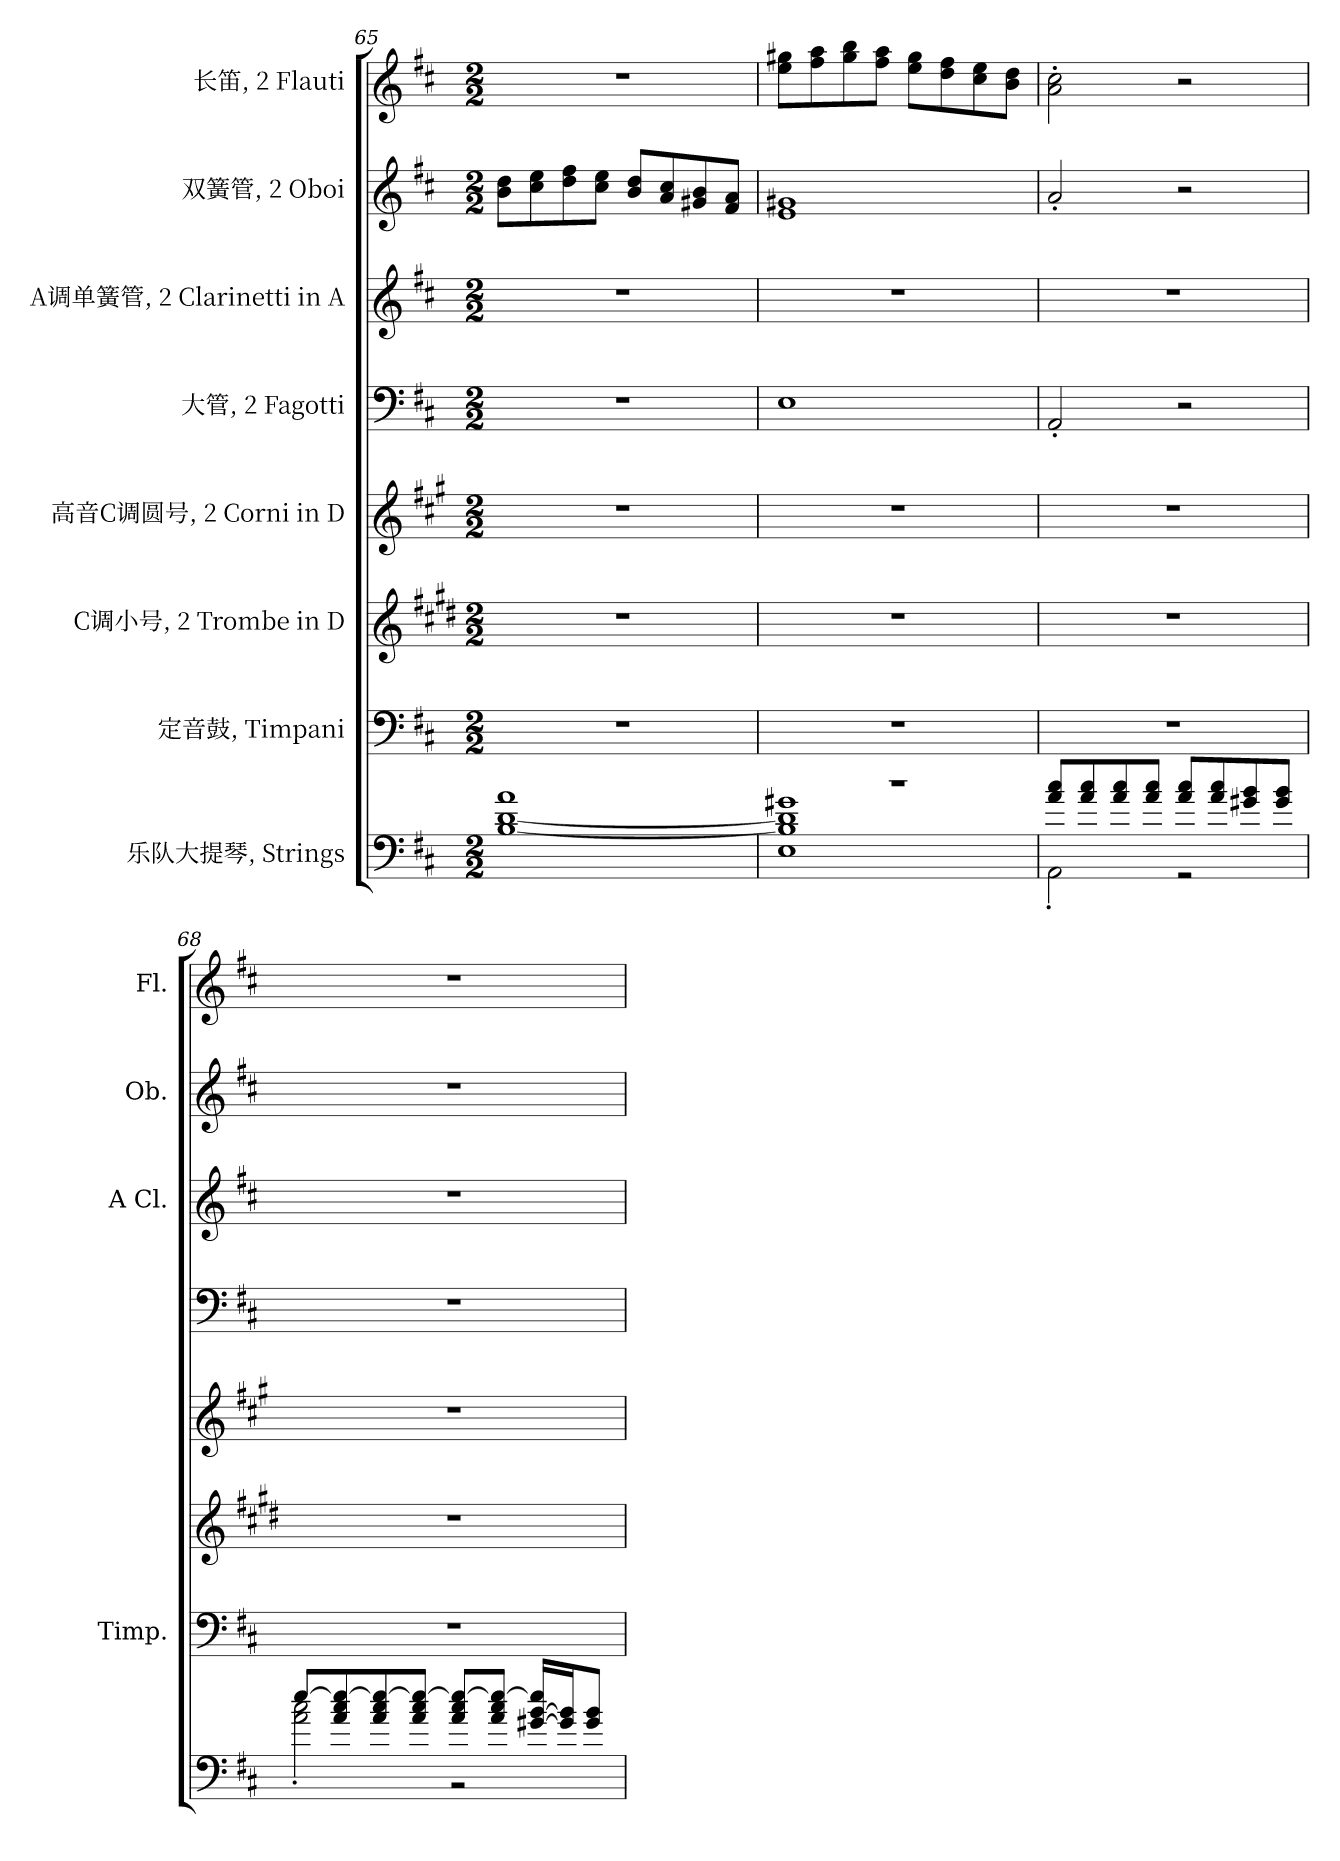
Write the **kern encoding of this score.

**kern	**kern	**kern	**kern	**kern	**kern	**kern	**kern
*part8	*part7	*part6	*part5	*part4	*part3	*part2	*part1
*staff8	*staff7	*staff6	*staff5	*staff4	*staff3	*staff2	*staff1
*I"乐队大提琴, Strings	*I"定音鼓, Timpani	*I"C调小号, 2 Trombe in D	*I"高音C调圆号, 2 Corni in D	*I"大管, 2 Fagotti	*I"A调单簧管, 2 Clarinetti in A	*I"双簧管, 2 Oboi	*I"长笛, 2 Flauti
*	*I'Timp.	*	*	*	*I'A Cl.	*I'Ob.	*I'Fl.
*clefF4	*clefF4	*clefG2	*clefG2	*clefF4	*clefG2	*clefG2	*clefG2
*	*	*ITrd1c2	*ITrd4c7	*	*ITrd2c3	*	*
*k[f#c#]	*k[f#c#]	*k[f#c#]	*k[f#c#]	*k[f#c#]	*k[f#c#g#d#a#]	*k[f#c#]	*k[f#c#]
*M2/2	*M2/2	*M2/2	*M2/2	*M2/2	*M2/2	*M2/2	*M2/2
=65	=65	=65	=65	=65	=65	=65	=65
*^	*	*	*	*	*	*	*
1a	[1B [1d	1r	1r	1r	1r	1r	8b\ 8dd\L	1r
.	.	.	.	.	.	.	8cc#\ 8ee\	.
.	.	.	.	.	.	.	8dd\ 8ff#\	.
.	.	.	.	.	.	.	8cc#\ 8ee\J	.
.	.	.	.	.	.	.	8b/ 8dd/L	.
.	.	.	.	.	.	.	8a/ 8cc#/	.
.	.	.	.	.	.	.	8g#X/ 8b/	.
.	.	.	.	.	.	.	8f#/ 8a/J	.
=66	=66	=66	=66	=66	=66	=66	=66	=66
1r	1E 1B] 1d] 1g#X	1r	1r	1r	1E	1r	1e 1g#X	8ee\ 8gg#X\L
.	.	.	.	.	.	.	.	8ff#\ 8aa\
.	.	.	.	.	.	.	.	8gg#\ 8bb\
.	.	.	.	.	.	.	.	8ff#\ 8aa\J
.	.	.	.	.	.	.	.	8ee\ 8gg#\L
.	.	.	.	.	.	.	.	8dd\ 8ff#\
.	.	.	.	.	.	.	.	8cc#\ 8ee\
.	.	.	.	.	.	.	.	8b\ 8dd\J
!!LO:PB:g=z
=67	=67	=67	=67	=67	=67	=67	=67	=67
8a/ 8cc#/L	2AA'\	1r	1r	1r	2AA'/	1r	2a'/	2a\' 2cc#\'
8a/ 8cc#/	.	.	.	.	.	.	.	.
8a/ 8cc#/	.	.	.	.	.	.	.	.
8a/ 8cc#/J	.	.	.	.	.	.	.	.
8a/ 8cc#/L	2r	.	.	.	2r	.	2r	2r
8a/ 8cc#/	.	.	.	.	.	.	.	.
8g#X/ 8b/	.	.	.	.	.	.	.	.
8g#/ 8b/J	.	.	.	.	.	.	.	.
=68	=68	=68	=68	=68	=68	=68	=68	=68
[8ee/L	2a\' 2cc#\'	1r	1r	1r	1r	1r	1r	1r
8a/ 8cc#/ 8ee/_	.	.	.	.	.	.	.	.
8a/ 8cc#/ 8ee/_	.	.	.	.	.	.	.	.
8a/ 8cc#/ 8ee/_J	.	.	.	.	.	.	.	.
8a/ 8cc#/ 8ee/_L	2r	.	.	.	.	.	.	.
8a/ 8cc#/ 8ee/_J	.	.	.	.	.	.	.	.
[16g#X/ [16b/ 16ee/]LL	.	.	.	.	.	.	.	.
16g#/] 16b/]J	.	.	.	.	.	.	.	.
8g#/ 8b/J	.	.	.	.	.	.	.	.
*v	*v	*	*	*	*	*	*	*
=	=	=	=	=	=	=	=
*-	*-	*-	*-	*-	*-	*-	*-
